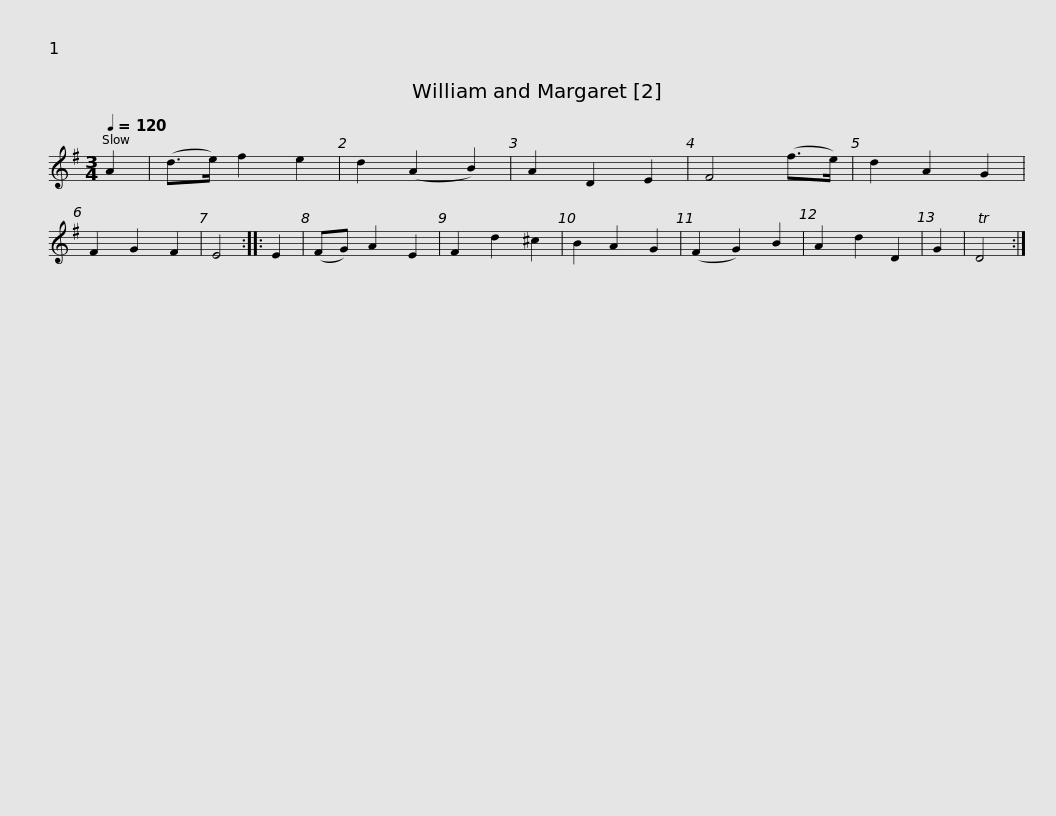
X:1
L:1/8
Q:1/4=120
M:3/4
I:linebreak $
K:G
V:1 treble
V:1
 A2 | (d>e) f2 e2 | d2 (A2 B2) | A2 D2 E2 | F4 (f>e) | %5
 d2 A2 G2 | F2 G2 F2 | E4 :: E2 | (FG) A2 E2 | %10
 F2 d2 ^c2 | B2 A2 G2 | (F2 G2) B2 |$ A2 d2 D2 | G2 | %15
 TD4 :| %16
